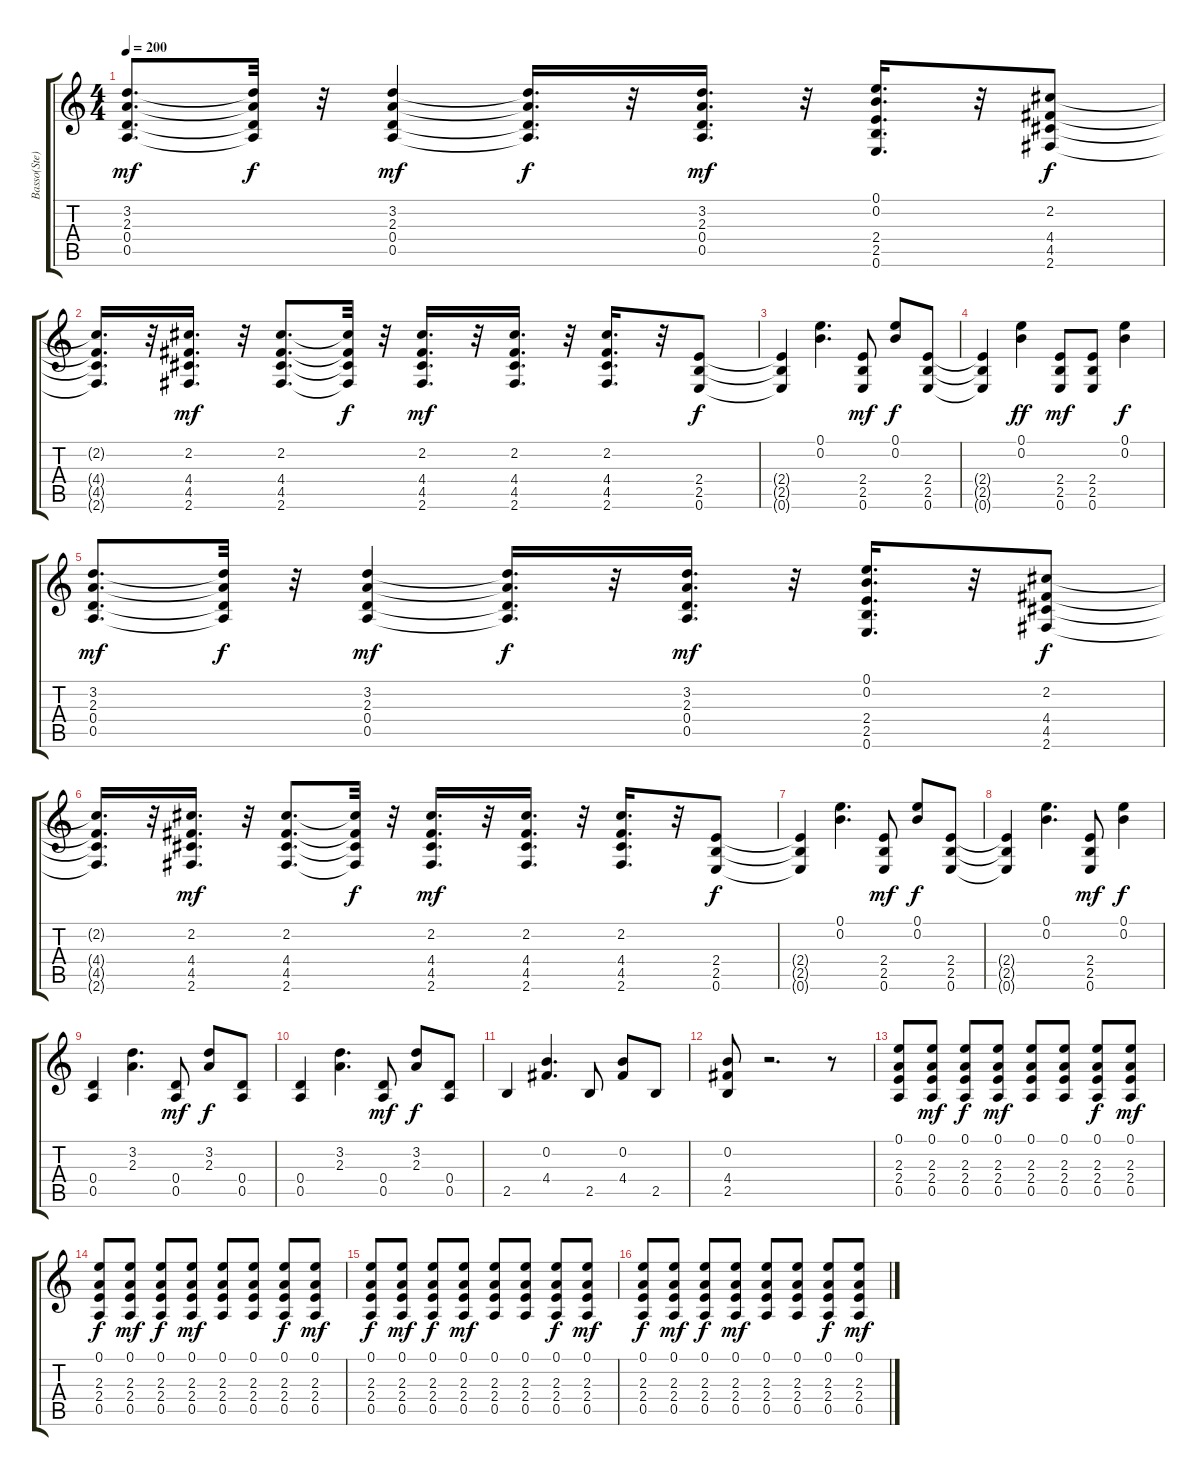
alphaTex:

\track ("Basso(Ste)" "Basso(Ste)") {instrument slapbass1}
\staff {score tabs}
\tuning (E4 B3 G3 D3 A2 E2) {hide}
\ts (4 4)
\tempo 200
\clef g2
\ks c
(3.2 2.3 0.4 0.5).8{d dy mf} (3.2{t} 2.3{t} 0.4{t} 0.5{t}).32{dy f} r.32 (3.2 2.3 0.4 0.5).4{dy mf} (3.2{t} 2.3{t} 0.4{t} 0.5{t}).16{d dy f} r.32 (3.2 2.3 0.4 0.5).16{d dy mf} r.32 (0.1 0.2 2.4 2.5 0.6).16{d} r.32 (2.2 4.4 4.5 2.6).8{dy f} |
(2.2{t} 4.4{t} 4.5{t} 2.6{t}).16{d} r.32 (2.2 4.4 4.5 2.6).16{d dy mf} r.32 (2.2 4.4 4.5 2.6).8{d} (2.2{t} 4.4{t} 4.5{t} 2.6{t}).32{dy f} r.32 (2.2 4.4 4.5 2.6).16{d dy mf} r.32 (2.2 4.4 4.5 2.6).16{d} r.32 (2.2 4.4 4.5 2.6).16{d} r.32 (2.4 2.5 0.6).8{dy f} |
(2.4{t} 2.5{t} 0.6{t}).4 (0.1 0.2).4{d} (2.4 2.5 0.6).8{dy mf} (0.1 0.2).8{dy f} (2.4 2.5 0.6).8 |
(2.4{t} 2.5{t} 0.6{t}).4 (0.1 0.2).4{dy ff} (2.4 2.5 0.6).8{dy mf} (2.4 2.5 0.6).8 (0.1 0.2).4{dy f} |
(3.2 2.3 0.4 0.5).8{d dy mf} (3.2{t} 2.3{t} 0.4{t} 0.5{t}).32{dy f} r.32 (3.2 2.3 0.4 0.5).4{dy mf} (3.2{t} 2.3{t} 0.4{t} 0.5{t}).16{d dy f} r.32 (3.2 2.3 0.4 0.5).16{d dy mf} r.32 (0.1 0.2 2.4 2.5 0.6).16{d} r.32 (2.2 4.4 4.5 2.6).8{dy f} |
(2.2{t} 4.4{t} 4.5{t} 2.6{t}).16{d} r.32 (2.2 4.4 4.5 2.6).16{d dy mf} r.32 (2.2 4.4 4.5 2.6).8{d} (2.2{t} 4.4{t} 4.5{t} 2.6{t}).32{dy f} r.32 (2.2 4.4 4.5 2.6).16{d dy mf} r.32 (2.2 4.4 4.5 2.6).16{d} r.32 (2.2 4.4 4.5 2.6).16{d} r.32 (2.4 2.5 0.6).8{dy f} |
(2.4{t} 2.5{t} 0.6{t}).4 (0.1 0.2).4{d} (2.4 2.5 0.6).8{dy mf} (0.1 0.2).8{dy f} (2.4 2.5 0.6).8 |
(2.4{t} 2.5{t} 0.6{t}).4 (0.1 0.2).4{d} (2.4 2.5 0.6).8{dy mf} (0.1 0.2).4{dy f} |
(0.4 0.5).4 (3.2 2.3).4{d} (0.4 0.5).8{dy mf} (3.2 2.3).8{dy f} (0.4 0.5).8 |
(0.4 0.5).4 (3.2 2.3).4{d} (0.4 0.5).8{dy mf} (3.2 2.3).8{dy f} (0.4 0.5).8 |
2.5.4 (0.2 4.4).4{d} 2.5.8 (0.2 4.4).8 2.5.8 |
(0.2 4.4 2.5).8 r.2{d} r.8 |
(0.1 2.3 2.4 0.5).8 (0.1 2.3 2.4 0.5).8{dy mf} (0.1 2.3 2.4 0.5).8{dy f} (0.1 2.3 2.4 0.5).8{dy mf} (0.1 2.3 2.4 0.5).8 (0.1 2.3 2.4 0.5).8 (0.1 2.3 2.4 0.5).8{dy f} (0.1 2.3 2.4 0.5).8{dy mf} |
(0.1 2.3 2.4 0.5).8{dy f} (0.1 2.3 2.4 0.5).8{dy mf} (0.1 2.3 2.4 0.5).8{dy f} (0.1 2.3 2.4 0.5).8{dy mf} (0.1 2.3 2.4 0.5).8 (0.1 2.3 2.4 0.5).8 (0.1 2.3 2.4 0.5).8{dy f} (0.1 2.3 2.4 0.5).8{dy mf} |
(0.1 2.3 2.4 0.5).8{dy f} (0.1 2.3 2.4 0.5).8{dy mf} (0.1 2.3 2.4 0.5).8{dy f} (0.1 2.3 2.4 0.5).8{dy mf} (0.1 2.3 2.4 0.5).8 (0.1 2.3 2.4 0.5).8 (0.1 2.3 2.4 0.5).8{dy f} (0.1 2.3 2.4 0.5).8{dy mf} |
(0.1 2.3 2.4 0.5).8{dy f} (0.1 2.3 2.4 0.5).8{dy mf} (0.1 2.3 2.4 0.5).8{dy f} (0.1 2.3 2.4 0.5).8{dy mf} (0.1 2.3 2.4 0.5).8 (0.1 2.3 2.4 0.5).8 (0.1 2.3 2.4 0.5).8{dy f} (0.1 2.3 2.4 0.5).8{dy mf}
